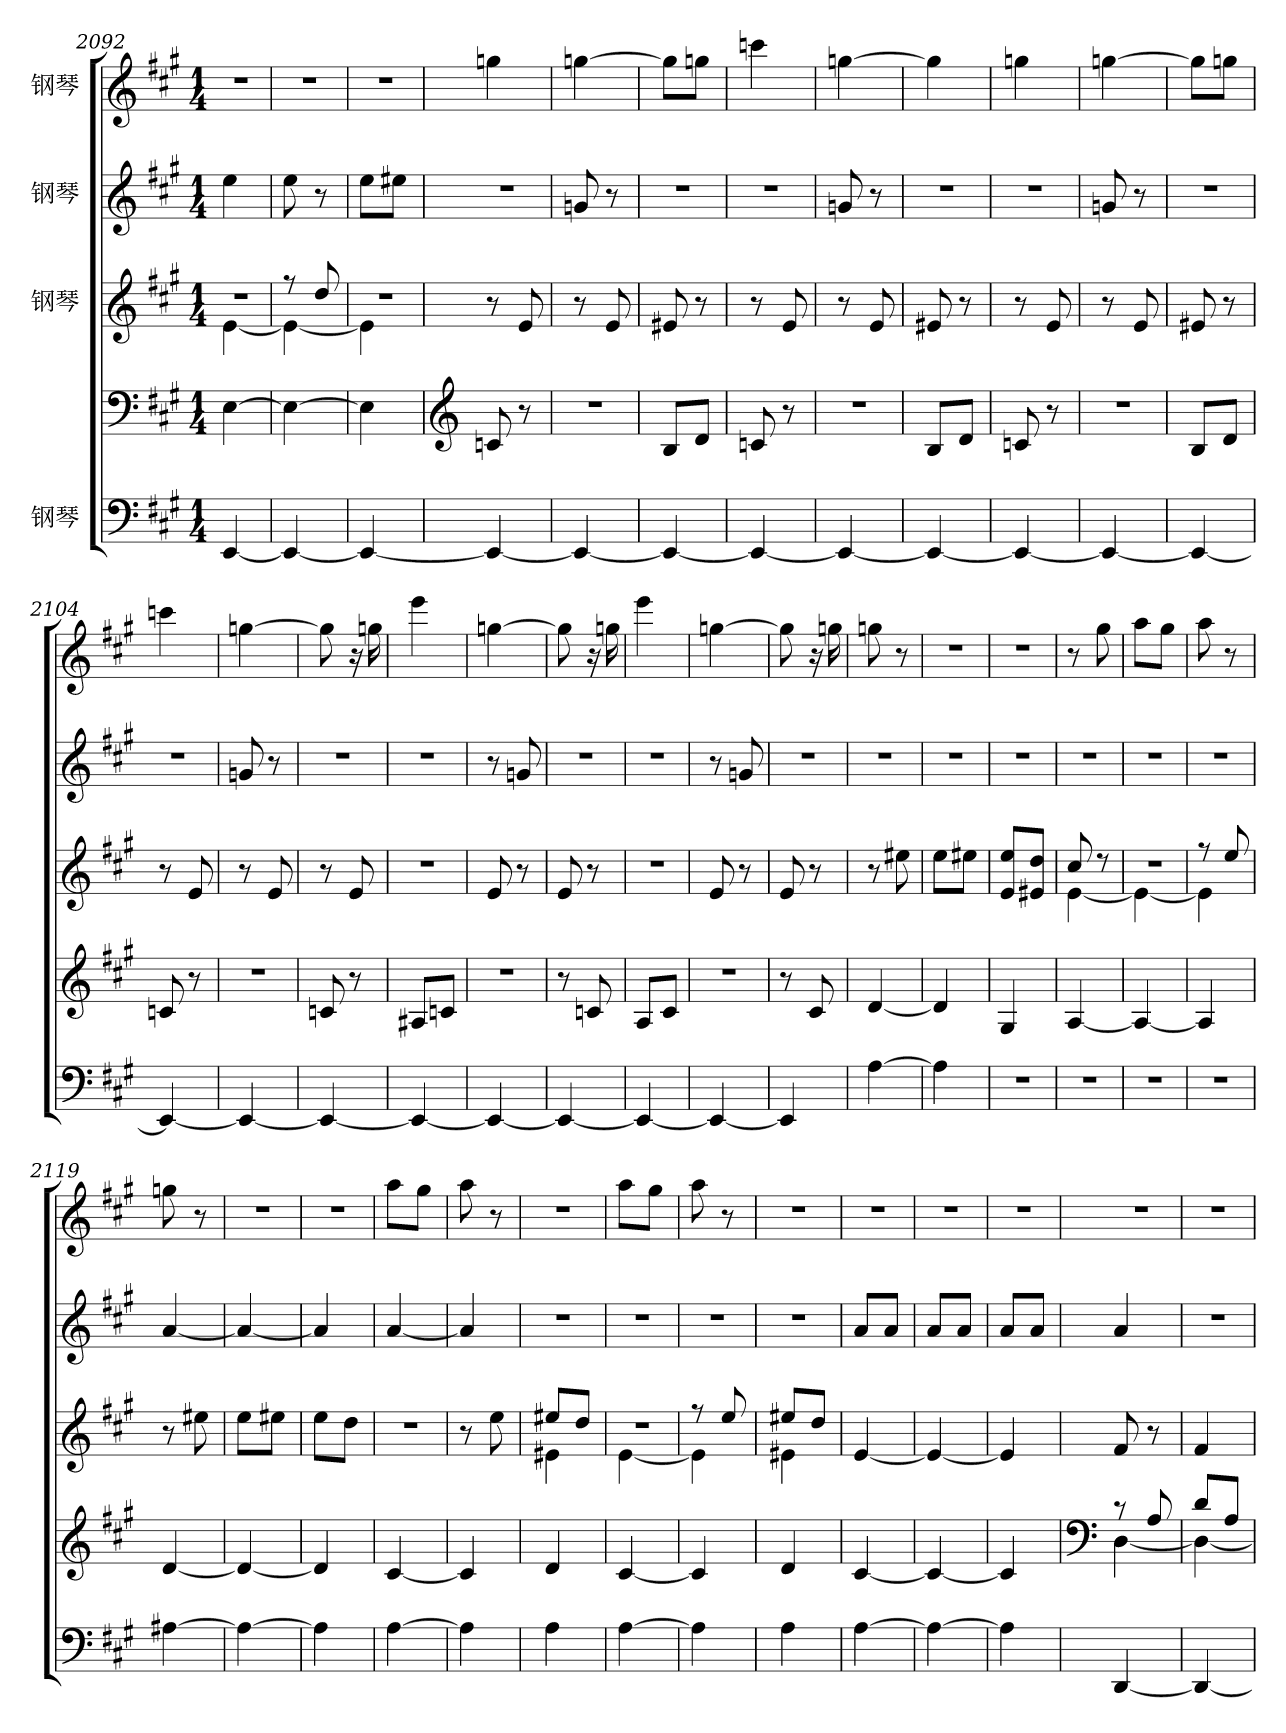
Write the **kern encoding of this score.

**kern	**kern	**kern	**kern	**kern
*part4	*part4	*part3	*part2	*part1
*staff5	*staff4	*staff3	*staff2	*staff1
*I"钢琴	*	*I"钢琴	*I"钢琴	*I"钢琴
*clefF4	*clefF4	*clefG2	*clefG2	*clefG2
*k[f#c#g#]	*k[f#c#g#]	*k[f#c#g#]	*k[f#c#g#]	*k[f#c#g#]
*M1/4	*M1/4	*M1/4	*M1/4	*M1/4
=2092	=2092	=2092	=2092	=2092
*	*	*^	*	*
[4EE/	[4E\	4r	[4e\	4ee\	4r
=2093	=2093	=2093	=2093	=2093	=2093
4EE/_	4E\_	8r	4e\_	8ee\	4r
.	.	8dd/	.	8r	.
!!LO:PB:g=z
=2094	=2094	=2094	=2094	=2094	=2094
4EE/_	4E\]	4r	4e\]	8ee\L	4r
.	.	.	.	8ee#X\J	.
*	*	*v	*v	*	*
=2095	=2095	=2095	=2095	=2095
*	*clefG2	*	*	*
4EE/_	8cn/	8r	4r	4ggn\
.	8r	8e/	.	.
=2096	=2096	=2096	=2096	=2096
4EE/_	4r	8r	8gn/	[4ggn\
.	.	8e/	8r	.
=2097	=2097	=2097	=2097	=2097
4EE/_	8B/L	8e#X/	4r	8gg\L]
.	8d/J	8r	.	8ggn\J
=2098	=2098	=2098	=2098	=2098
4EE/_	8cn/	8r	4r	4cccn\
.	8r	8e/	.	.
=2099	=2099	=2099	=2099	=2099
4EE/_	4r	8r	8gn/	[4ggn\
.	.	8e/	8r	.
=2100	=2100	=2100	=2100	=2100
4EE/_	8B/L	8e#X/	4r	4gg\]
.	8d/J	8r	.	.
=2101	=2101	=2101	=2101	=2101
4EE/_	8cn/	8r	4r	4ggn\
.	8r	8e/	.	.
=2102	=2102	=2102	=2102	=2102
4EE/_	4r	8r	8gn/	[4ggn\
.	.	8e/	8r	.
!!LO:LB:g=z
=2103	=2103	=2103	=2103	=2103
4EE/_	8B/L	8e#X/	4r	8gg\L]
.	8d/J	8r	.	8ggn\J
=2104	=2104	=2104	=2104	=2104
4EE/_	8cn/	8r	4r	4cccn\
.	8r	8e/	.	.
=2105	=2105	=2105	=2105	=2105
4EE/_	4r	8r	8gn/	[4ggn\
.	.	8e/	8r	.
=2106	=2106	=2106	=2106	=2106
4EE/_	8cn/	8r	4r	8gg\]
.	8r	8e/	.	16r
.	.	.	.	16ggn\
=2107	=2107	=2107	=2107	=2107
4EE/_	8A#X/L	4r	4r	4eee\
.	8cn/J	.	.	.
=2108	=2108	=2108	=2108	=2108
4EE/_	4r	8e/	8r	[4ggn\
.	.	8r	8gn/	.
=2109	=2109	=2109	=2109	=2109
4EE/_	8r	8e/	4r	8gg\]
.	8cn/	8r	.	16r
.	.	.	.	16ggn\
=2110	=2110	=2110	=2110	=2110
4EE/_	8A/L	4r	4r	4eee\
.	8c#/J	.	.	.
=2111	=2111	=2111	=2111	=2111
4EE/_	4r	8e/	8r	[4ggn\
.	.	8r	8gn/	.
!!LO:PB:g=z
=2112	=2112	=2112	=2112	=2112
4EE/]	8r	8e/	4r	8gg\]
.	8c#/	8r	.	16r
.	.	.	.	16ggn\
=2113	=2113	=2113	=2113	=2113
[4A\	[4d/	8r	4r	8ggn\
.	.	8ee#X\	.	8r
=2114	=2114	=2114	=2114	=2114
4A\]	4d/]	8ee\L	4r	4r
.	.	8ee#X\J	.	.
=2115	=2115	=2115	=2115	=2115
4r	4G#/	8e/ 8ee/L	4r	4r
.	.	8e#X/ 8dd/J	.	.
=2116	=2116	=2116	=2116	=2116
*	*	*^	*	*
4r	[4A/	8cc#/	[4e\	4r	8r
.	.	8r	.	.	8gg#\
=2117	=2117	=2117	=2117	=2117	=2117
4r	4A/_	4r	4e\_	4r	8aa\L
.	.	.	.	.	8gg#\J
=2118	=2118	=2118	=2118	=2118	=2118
4r	4A/]	8r	4e\]	4r	8aa\
.	.	8ee/	.	.	8r
*	*	*v	*v	*	*
=2119	=2119	=2119	=2119	=2119
[4A#X\	[4d/	8r	[4a/	8ggn\
.	.	8ee#X\	.	8r
=2120	=2120	=2120	=2120	=2120
4A#\_	4d/_	8ee\L	4a/_	4r
.	.	8ee#X\J	.	.
=2121	=2121	=2121	=2121	=2121
4A#\]	4d/]	8ee\L	4a/]	4r
.	.	8dd\J	.	.
!!LO:LB:g=z
=2122	=2122	=2122	=2122	=2122
[4A\	[4c#/	4r	[4a/	8aa\L
.	.	.	.	8gg#\J
=2123	=2123	=2123	=2123	=2123
4A\]	4c#/]	8r	4a/]	8aa\
.	.	8ee\	.	8r
=2124	=2124	=2124	=2124	=2124
*	*	*^	*	*
4A\	4d/	8ee#X/L	4e#X\	4r	4r
.	.	8dd/J	.	.	.
=2125	=2125	=2125	=2125	=2125	=2125
[4A\	[4c#/	4r	[4e\	4r	8aa\L
.	.	.	.	.	8gg#\J
=2126	=2126	=2126	=2126	=2126	=2126
4A\]	4c#/]	8r	4e\]	4r	8aa\
.	.	8ee/	.	.	8r
=2127	=2127	=2127	=2127	=2127	=2127
4A\	4d/	8ee#X/L	4e#X\	4r	4r
.	.	8dd/J	.	.	.
*	*	*v	*v	*	*
=2128	=2128	=2128	=2128	=2128
[4A\	[4c#/	[4e/	8a/L	4r
.	.	.	8a/J	.
=2129	=2129	=2129	=2129	=2129
4A\_	4c#/_	4e/_	8a/L	4r
.	.	.	8a/J	.
=2130	=2130	=2130	=2130	=2130
4A\]	4c#/]	4e/]	8a/L	4r
.	.	.	8a/J	.
=2131	=2131	=2131	=2131	=2131
*	*clefF4	*	*	*
*	*^	*	*	*
[4DD/	8r	[4D\	8f#/	4a/	4r
.	8A/	.	8r	.	.
=2132	=2132	=2132	=2132	=2132	=2132
4DD/_	8d/L	4D\_	4f#/	4r	4r
.	8A/J	.	.	.	.
*	*v	*v	*	*	*
=	=	=	=	=
*-	*-	*-	*-	*-
